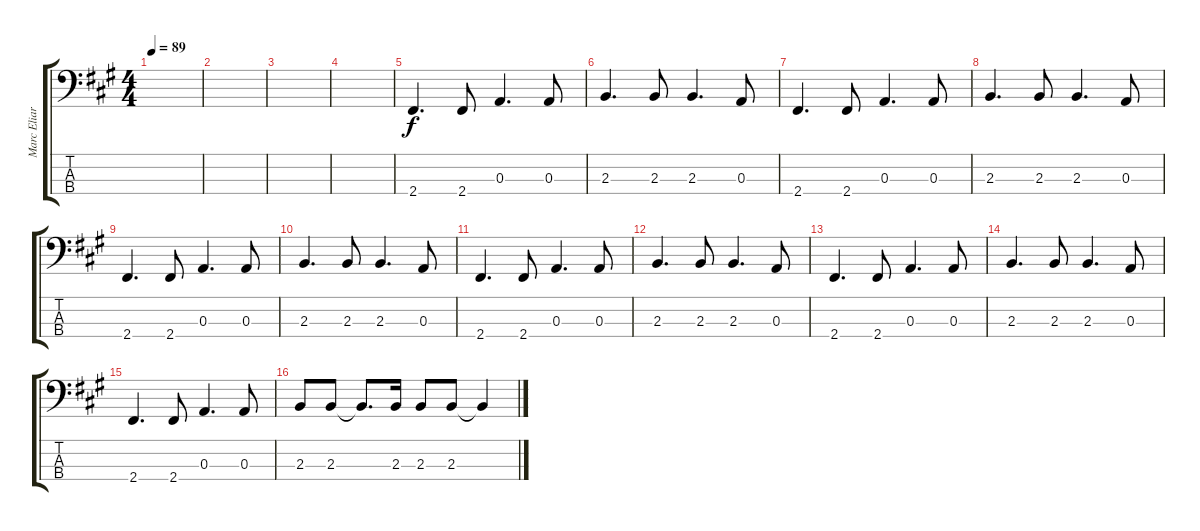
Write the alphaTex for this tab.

\track ("Marc Eliard" "Marc Eliar") {instrument electricbassfinger}
\staff {score tabs}
\tuning (G2 D2 A1 E1) {hide}
\ts (4 4)
\tempo 89
\clef f4
\ks a
|
|
|
|
2.4.4{d} 2.4.8 0.3.4{d} 0.3.8 |
2.3.4{d} 2.3.8 2.3.4{d} 0.3.8 |
2.4.4{d} 2.4.8 0.3.4{d} 0.3.8 |
2.3.4{d} 2.3.8 2.3.4{d} 0.3.8 |
2.4.4{d} 2.4.8 0.3.4{d} 0.3.8 |
2.3.4{d} 2.3.8 2.3.4{d} 0.3.8 |
2.4.4{d} 2.4.8 0.3.4{d} 0.3.8 |
2.3.4{d} 2.3.8 2.3.4{d} 0.3.8 |
2.4.4{d} 2.4.8 0.3.4{d} 0.3.8 |
2.3.4{d} 2.3.8 2.3.4{d} 0.3.8 |
2.4.4{d} 2.4.8 0.3.4{d} 0.3.8 |
2.3.8 2.3.8 2.3{t}.8{d} 2.3.16 2.3.8 2.3.8 2.3{t}.4
